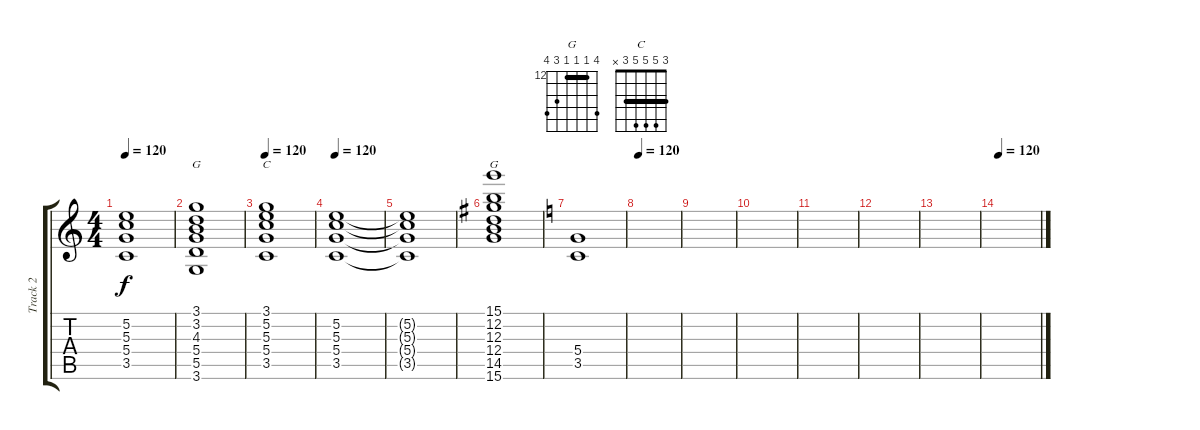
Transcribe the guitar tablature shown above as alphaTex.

\track ("Track 2" "Track 2") {instrument distortionguitar}
\staff {score tabs}
\tuning (E4 B3 G3 D3 A2 E2) {hide}
\chord ("G" 3 3 4 5 5 3) {barre 3}
\chord ("C" 3 5 5 5 3 x) {barre 3}
\chord ("G" 15 12 12 12 14 15) {firstfret 12 barre 12}
\ts (4 4)
\tempo 120
\clef g2
\ks c
(5.2{t} 5.3{t} 5.4{t} 3.5{t}).1{dy f} |
(3.1 3.2 4.3 5.4 5.5 3.6).1{ch "G"} |
\tempo 120
(3.1 5.2 5.3 5.4 3.5).1{ch "C"} |
\tempo 120
(5.2 5.3 5.4 3.5).1 |
(5.2{t} 5.3{t} 5.4{t} 3.5{t}).1 |
\ks g
(15.1 12.2 12.3 12.4 14.5 15.6).1{ch "G"} |
\ks c
(5.4 3.5).1 |
\tempo 120
|
|
|
|
|
|
\tempo 120
